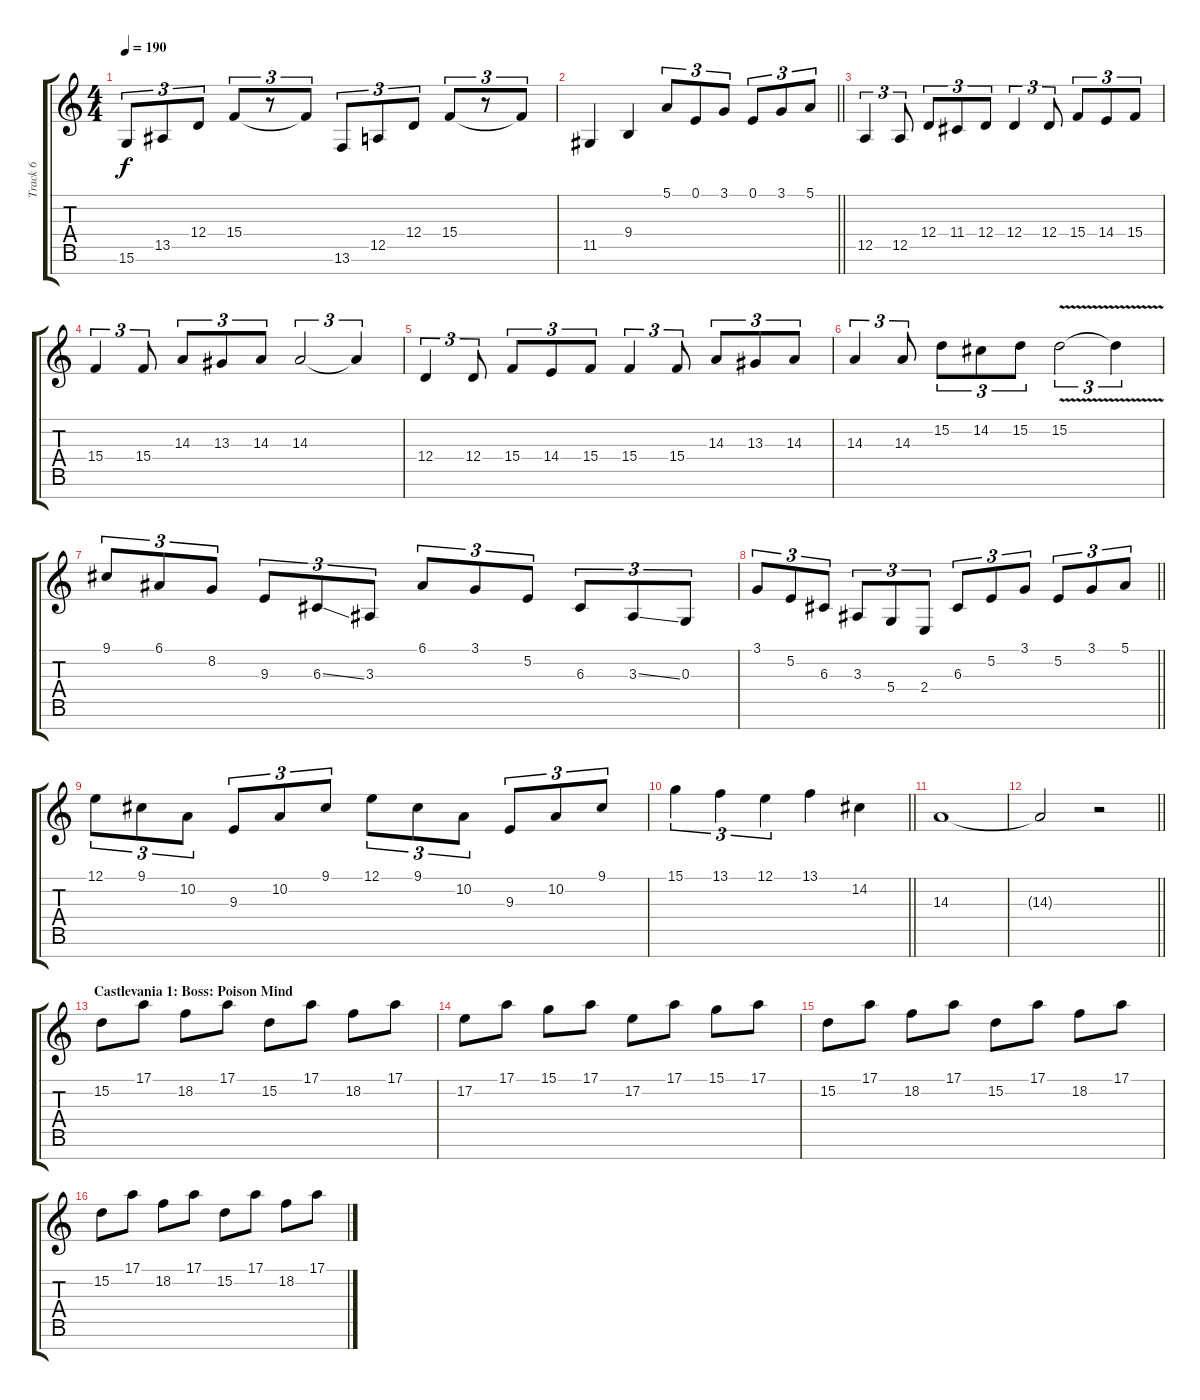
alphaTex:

\track ("Track 6" "Track 6") {instrument churchorgan}
\staff {score tabs}
\tuning (E4 B3 G3 D3 A2 E2 B1) {hide}
\ts (4 4)
\tempo 190
\clef g2
\ks c
15.6.8{tu (3 2) dy f} 13.5.8{tu (3 2)} 12.4.8{tu (3 2)} 15.4.8{tu (3 2)} r.8{tu (3 2)} 15.4{t}.8{tu (3 2)} 13.6.8{tu (3 2)} 12.5.8{tu (3 2)} 12.4.8{tu (3 2)} 15.4.8{tu (3 2)} r.8{tu (3 2)} 15.4{t}.8{tu (3 2)} |
\barLineRight lightlight
11.5.4 9.4.4 5.1.8{tu (3 2)} 0.1.8{tu (3 2)} 3.1.8{tu (3 2)} 0.1.8{tu (3 2)} 3.1.8{tu (3 2)} 5.1.8{tu (3 2)} |
\section ("" "")
12.5.4{tu (3 2)} 12.5.8{tu (3 2)} 12.4.8{tu (3 2)} 11.4.8{tu (3 2)} 12.4.8{tu (3 2)} 12.4.4{tu (3 2)} 12.4.8{tu (3 2)} 15.4.8{tu (3 2)} 14.4.8{tu (3 2)} 15.4.8{tu (3 2)} |
15.4.4{tu (3 2)} 15.4.8{tu (3 2)} 14.3.8{tu (3 2)} 13.3.8{tu (3 2)} 14.3.8{tu (3 2)} 14.3.2{tu (3 2)} 14.3{t}.4{tu (3 2)} |
12.4.4{tu (3 2)} 12.4.8{tu (3 2)} 15.4.8{tu (3 2)} 14.4.8{tu (3 2)} 15.4.8{tu (3 2)} 15.4.4{tu (3 2)} 15.4.8{tu (3 2)} 14.3.8{tu (3 2)} 13.3.8{tu (3 2)} 14.3.8{tu (3 2)} |
14.3.4{tu (3 2)} 14.3.8{tu (3 2)} 15.2.8{tu (3 2)} 14.2.8{tu (3 2)} 15.2.8{tu (3 2)} 15.2{v}.2{tu (3 2)} 15.2{t}.4{tu (3 2)} |
9.1.8{tu (3 2)} 6.1.8{tu (3 2)} 8.2.8{tu (3 2)} 9.3.8{tu (3 2)} 6.3{ss}.8{tu (3 2)} 3.3.8{tu (3 2)} 6.1.8{tu (3 2)} 3.1.8{tu (3 2)} 5.2.8{tu (3 2)} 6.3.8{tu (3 2)} 3.3{ss}.8{tu (3 2)} 0.3.8{tu (3 2)} |
\barLineRight lightlight
3.1.8{tu (3 2)} 5.2.8{tu (3 2)} 6.3.8{tu (3 2)} 3.3.8{tu (3 2)} 5.4.8{tu (3 2)} 2.4.8{tu (3 2)} 6.3.8{tu (3 2)} 5.2.8{tu (3 2)} 3.1.8{tu (3 2)} 5.2.8{tu (3 2)} 3.1.8{tu (3 2)} 5.1.8{tu (3 2)} |
12.1.8{tu (3 2)} 9.1.8{tu (3 2)} 10.2.8{tu (3 2)} 9.3.8{tu (3 2)} 10.2.8{tu (3 2)} 9.1.8{tu (3 2)} 12.1.8{tu (3 2)} 9.1.8{tu (3 2)} 10.2.8{tu (3 2)} 9.3.8{tu (3 2)} 10.2.8{tu (3 2)} 9.1.8{tu (3 2)} |
\barLineRight lightlight
15.1.4{tu (3 2)} 13.1.4{tu (3 2)} 12.1.4{tu (3 2)} 13.1.4 14.2.4 |
14.3.1 |
\barLineRight lightlight
14.3{t}.2 r.2 |
\section ("" "Castlevania 1: Boss: Poison Mind")
15.2.8 17.1.8 18.2.8 17.1.8 15.2.8 17.1.8 18.2.8 17.1.8 |
17.2.8 17.1.8 15.1.8 17.1.8 17.2.8 17.1.8 15.1.8 17.1.8 |
15.2.8 17.1.8 18.2.8 17.1.8 15.2.8 17.1.8 18.2.8 17.1.8 |
15.2.8 17.1.8 18.2.8 17.1.8 15.2.8 17.1.8 18.2.8 17.1.8
